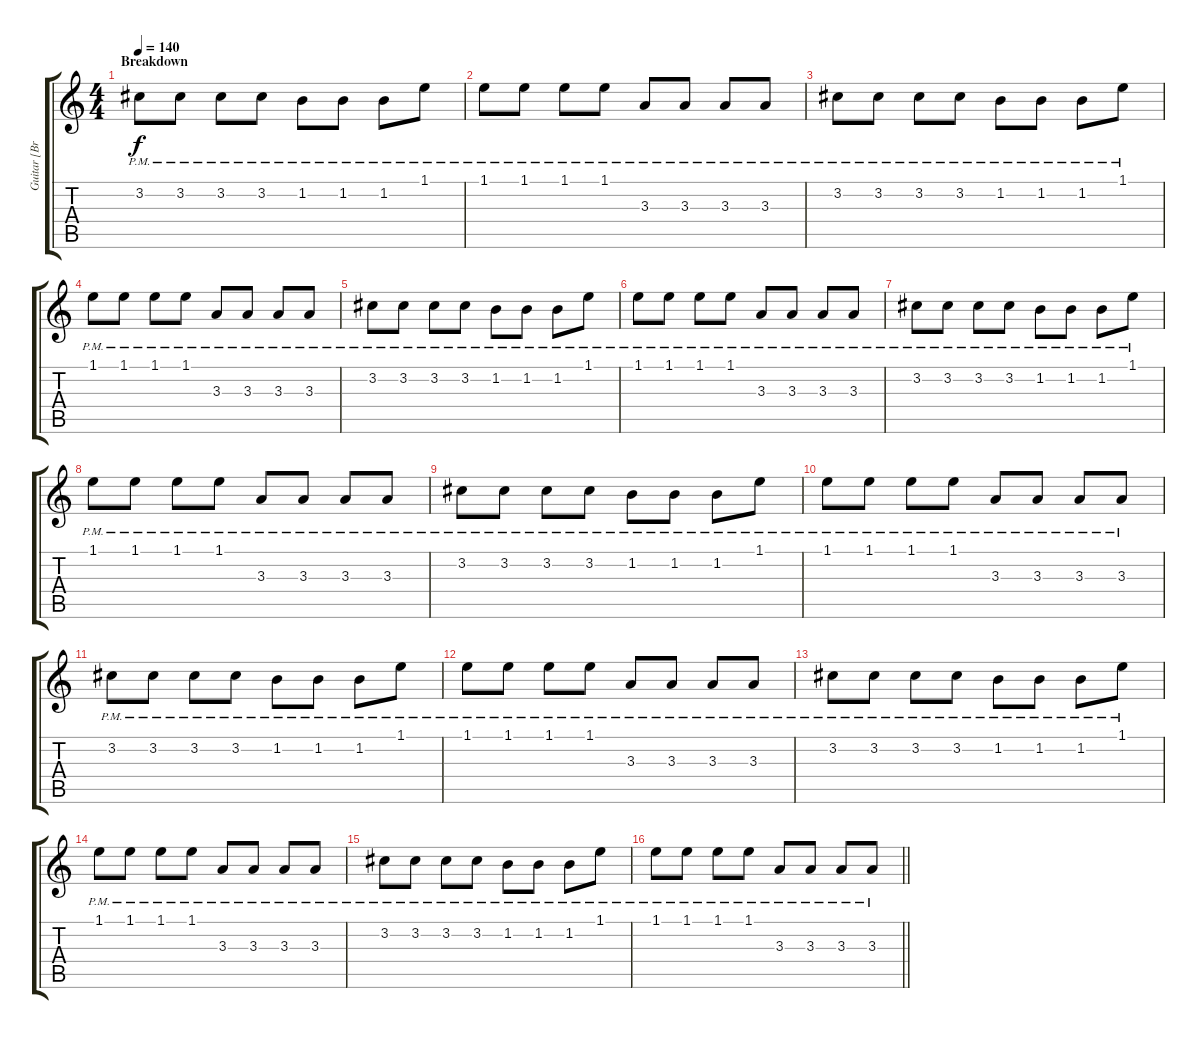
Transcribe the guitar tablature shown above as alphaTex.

\track ("Guitar [Brad Delson]" "Guitar [Br") {instrument overdrivenguitar}
\staff {score tabs}
\tuning (Eb4 Bb3 Gb3 Db3 Ab2 Db2) {hide}
\ts (4 4)
\section ("" "Breakdown")
\tempo 140
\clef g2
\ks c
3.2{pm}.8{dy f} 3.2{pm}.8 3.2{pm}.8 3.2{pm}.8 1.2{pm}.8 1.2{pm}.8 1.2{pm}.8 1.1{pm}.8 |
1.1{pm}.8 1.1{pm}.8 1.1{pm}.8 1.1{pm}.8 3.3{pm}.8 3.3{pm}.8 3.3{pm}.8 3.3{pm}.8 |
3.2{pm}.8 3.2{pm}.8 3.2{pm}.8 3.2{pm}.8 1.2{pm}.8 1.2{pm}.8 1.2{pm}.8 1.1{pm}.8 |
1.1{pm}.8 1.1{pm}.8 1.1{pm}.8 1.1{pm}.8 3.3{pm}.8 3.3{pm}.8 3.3{pm}.8 3.3{pm}.8 |
3.2{pm}.8 3.2{pm}.8 3.2{pm}.8 3.2{pm}.8 1.2{pm}.8 1.2{pm}.8 1.2{pm}.8 1.1{pm}.8 |
1.1{pm}.8 1.1{pm}.8 1.1{pm}.8 1.1{pm}.8 3.3{pm}.8 3.3{pm}.8 3.3{pm}.8 3.3{pm}.8 |
3.2{pm}.8 3.2{pm}.8 3.2{pm}.8 3.2{pm}.8 1.2{pm}.8 1.2{pm}.8 1.2{pm}.8 1.1{pm}.8 |
1.1{pm}.8 1.1{pm}.8 1.1{pm}.8 1.1{pm}.8 3.3{pm}.8 3.3{pm}.8 3.3{pm}.8 3.3{pm}.8 |
3.2{pm}.8 3.2{pm}.8 3.2{pm}.8 3.2{pm}.8 1.2{pm}.8 1.2{pm}.8 1.2{pm}.8 1.1{pm}.8 |
1.1{pm}.8 1.1{pm}.8 1.1{pm}.8 1.1{pm}.8 3.3{pm}.8 3.3{pm}.8 3.3{pm}.8 3.3{pm}.8 |
3.2{pm}.8 3.2{pm}.8 3.2{pm}.8 3.2{pm}.8 1.2{pm}.8 1.2{pm}.8 1.2{pm}.8 1.1{pm}.8 |
1.1{pm}.8 1.1{pm}.8 1.1{pm}.8 1.1{pm}.8 3.3{pm}.8 3.3{pm}.8 3.3{pm}.8 3.3{pm}.8 |
3.2{pm}.8 3.2{pm}.8 3.2{pm}.8 3.2{pm}.8 1.2{pm}.8 1.2{pm}.8 1.2{pm}.8 1.1{pm}.8 |
1.1{pm}.8 1.1{pm}.8 1.1{pm}.8 1.1{pm}.8 3.3{pm}.8 3.3{pm}.8 3.3{pm}.8 3.3{pm}.8 |
3.2{pm}.8 3.2{pm}.8 3.2{pm}.8 3.2{pm}.8 1.2{pm}.8 1.2{pm}.8 1.2{pm}.8 1.1{pm}.8 |
\barLineRight lightlight
1.1{pm}.8 1.1{pm}.8 1.1{pm}.8 1.1{pm}.8 3.3{pm}.8 3.3{pm}.8 3.3{pm}.8 3.3{pm}.8
